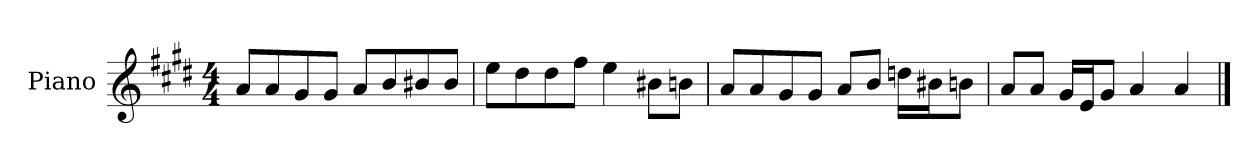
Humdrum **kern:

**kern
*part1
*staff1
*I"Piano
*I'P-no
*clefG2
*k[f#c#g#d#]
*M4/4
*MM90
=1
8a/L
8a/
8g#/
8g#/J
8a/L
8b/
8b#X/
8b#/J
=2
8ee\L
8dd#\
8dd#\
8ff#\J
4ee\
8b#X\L
8bn\J
=3
8a/L
8a/
8g#/
8g#/J
8a/L
8b/J
16ddn\LL
16b#X\J
8bn\J
=4
8a/L
8a/J
16g#/LL
16e/J
8g#/J
4a/
4a/
==
*-
